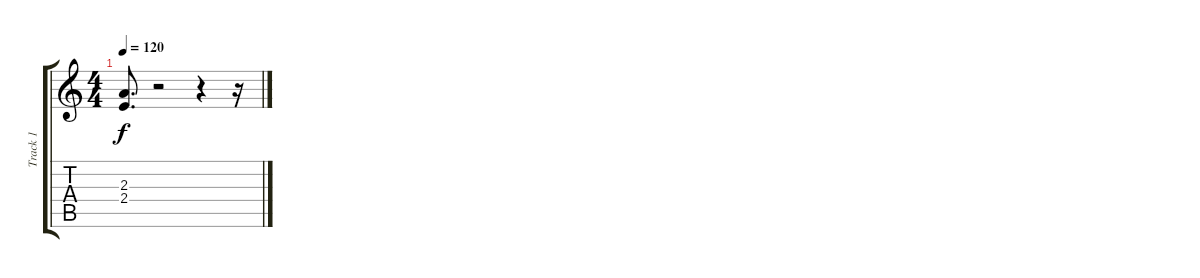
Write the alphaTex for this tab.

\track ("Track 1" "Track 1") {instrument acousticguitarsteel}
\staff {score tabs}
\tuning (E4 B3 G3 D3 A2 E2) {hide}
\ts (4 4)
\tempo 120
\clef g2
\ks c
(2.3{t} 2.4{t}).8{d dy f} r.2 r.4 r.16
